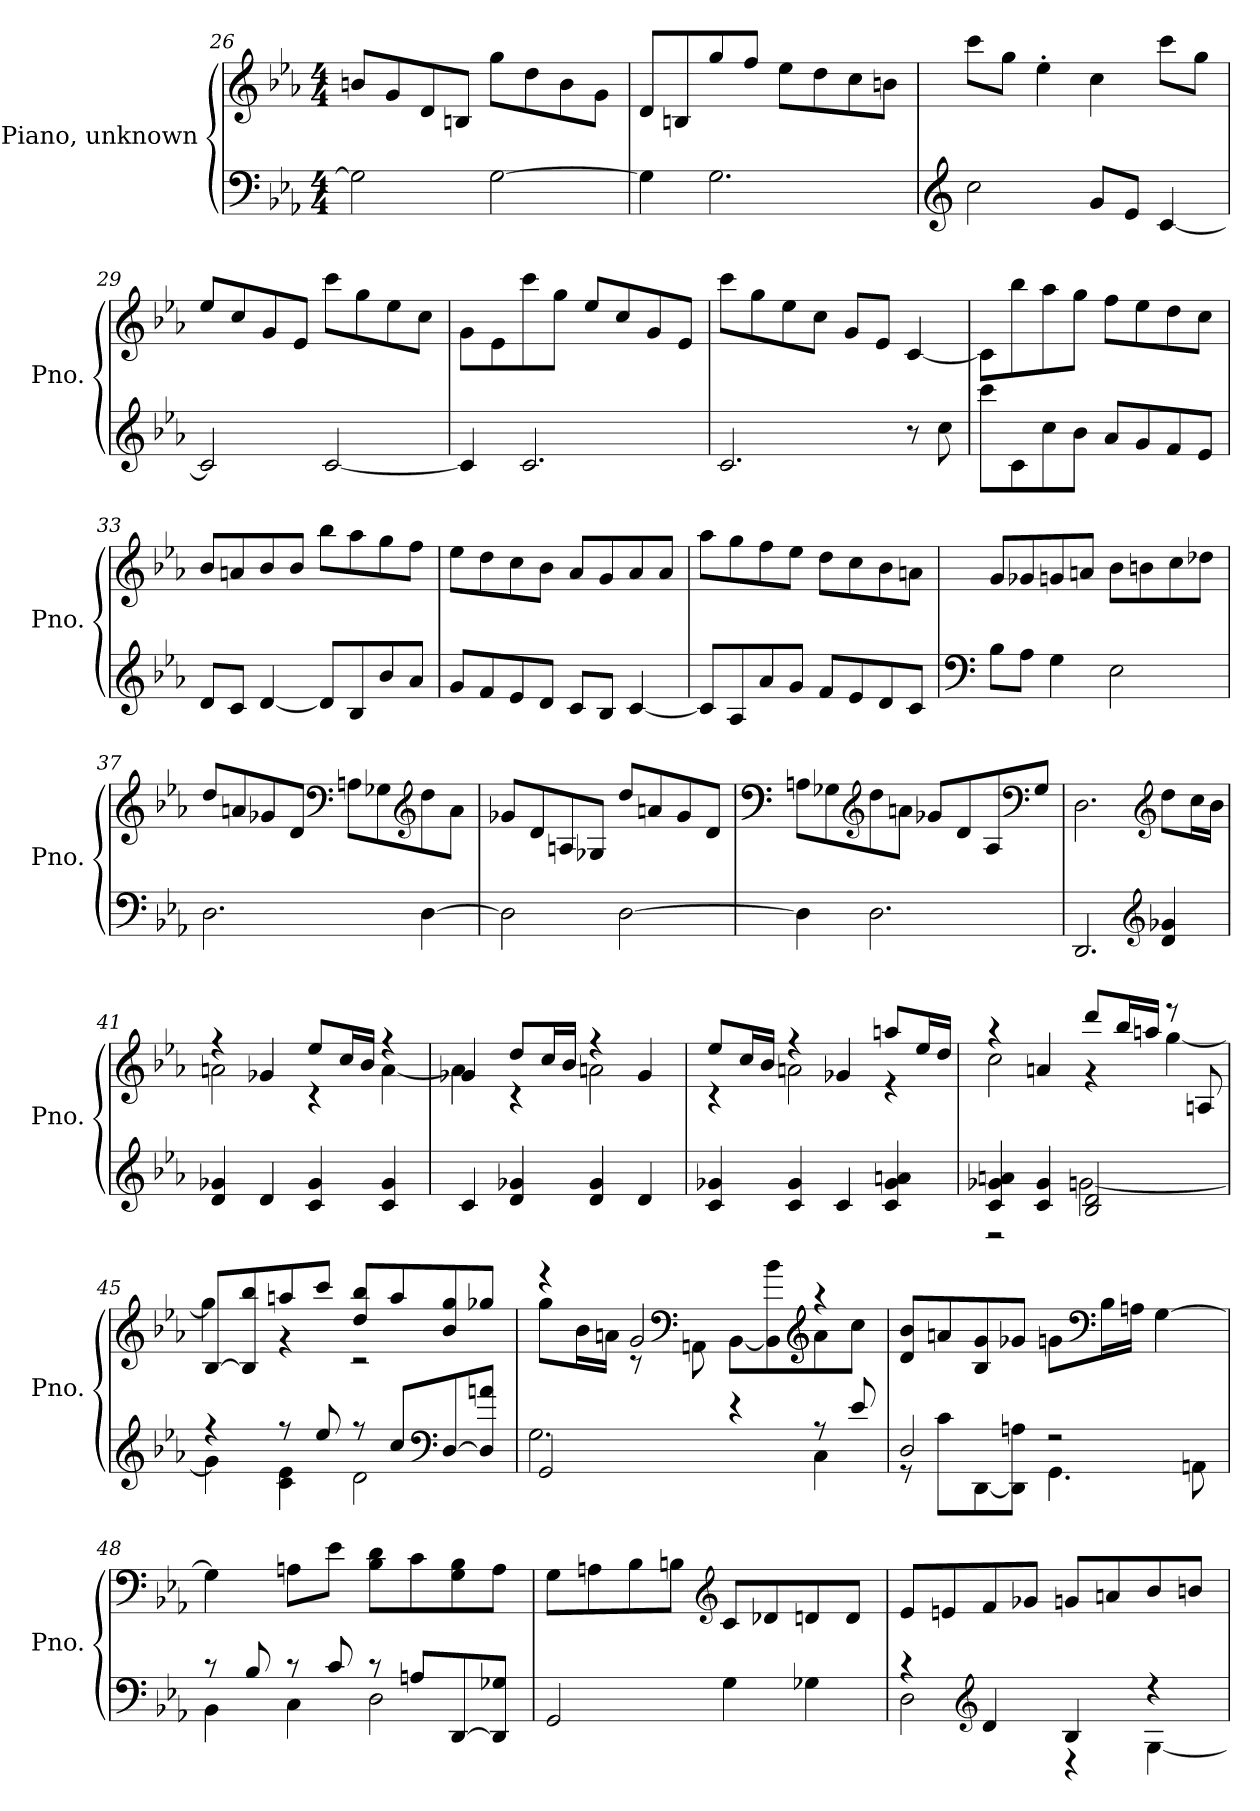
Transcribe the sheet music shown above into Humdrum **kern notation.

**kern	**kern
*part1	*part1
*staff2	*staff1
*I"Piano, unknown	*
*I'Pno.	*
*clefF4	*clefG2
*k[b-e-a-]	*k[b-e-a-]
*M4/4	*M4/4
=26	=26
2G\]	8bn/L
.	8g/
.	8d/
.	8Bn/J
[2G\	8gg\L
.	8dd\
.	8b\
.	8g\J
=27	=27
4G\]	8d/L
.	8Bn/
2.G\	8gg/
.	8ff/J
.	8ee-\L
.	8dd\
.	8cc\
.	8bn\J
=28	=28
*clefG2	*
2cc\	8ccc\L
.	8gg\J
.	4ee-'\
8g/L	4cc\
8e-/J	.
[4c/	8ccc\L
.	8gg\J
!!LO:LB:g=z
=29	=29
2c/]	8ee-/L
.	8cc/
.	8g/
.	8e-/J
[2c/	8ccc\L
.	8gg\
.	8ee-\
.	8cc\J
=30	=30
4c/]	8g\L
.	8e-\
2.c/	8ccc\
.	8gg\J
.	8ee-/L
.	8cc/
.	8g/
.	8e-/J
=31	=31
2.c/	8ccc\L
.	8gg\
.	8ee-\
.	8cc\J
.	8g/L
.	8e-/J
8r	[4c/
8cc\	.
=32	=32
8ccc\L	8c\L]
8c\	8bb-\
8cc\	8aa-\
8b-\J	8gg\J
8a-/L	8ff\L
8g/	8ee-\
8f/	8dd\
8e-/J	8cc\J
=33	=33
8d/L	8b-/L
8c/J	8an/
[4d/	8b-/
.	8b-/J
8d/L]	8bb-\L
8B-/	8aa-\
8b-/	8gg\
8a-/J	8ff\J
!!LO:LB:g=z
=34	=34
8g/L	8ee-\L
8f/	8dd\
8e-/	8cc\
8d/J	8b-\J
8c/L	8a-/L
8B-/J	8g/
[4c/	8a-/
.	8a-/J
=35	=35
8c/L]	8aa-\L
8A-/	8gg\
8a-/	8ff\
8g/J	8ee-\J
8f/L	8dd\L
8e-/	8cc\
8d/	8b-\
8c/J	8an\J
=36	=36
*clefF4	*
8B-\L	8g/L
8A-\J	8g-X/
4G\	8gn/
.	8an/J
2E-\	8b-\L
.	8bn\
.	8cc\
.	8dd-X\J
!!LO:LB:g=z
=37	=37
2.D\	8dd/L
.	8an/
.	8g-X/
.	8d/J
*	*clefF4
.	8An\L
.	8G-X\
*	*clefG2
[4D\	8dd\
.	8a\J
=38	=38
2D\]	8g-X/L
.	8d/
.	8An/
.	8G-X/J
[2D\	8dd/L
.	8an/
.	8g-/
.	8d/J
=39	=39
*	*clefF4
4D\]	8An\L
.	8G-X\
*	*clefG2
2.D\	8dd\
.	8an\J
.	8g-X/L
.	8d/
.	8A/
*	*clefF4
.	8G-/J
!!LO:LB:g=z
=40	=40
2.DD/	2.D\
*clefG2	*clefG2
4d/ 4g-X/	8dd\L
.	16cc\L
.	16b-\JJ
=41	=41
*	*^
4d/ 4g-X/	4r	2an\
4d/	4g-X/	.
4c/ 4g-/	8ee-/L	4r
.	16cc/L	.
.	16b-/JJ	.
4c/ 4g-/	4r	[4a\
=42	=42	=42
4c/	4g-X/	4a\]
4d/ 4g-X/	8dd/L	4r
.	16cc/L	.
.	16b-/JJ	.
4d/ 4g-/	4r	2an\
4d/	4g-/	.
=43	=43	=43
4c/ 4g-X/	8ee-/L	4r
.	16cc/L	.
.	16b-/JJ	.
4c/ 4g-/	4r	2an\
4c/	4g-X/	.
4c/ 4g-/ 4an/	8aan/L	4r
.	16ee-/L	.
.	16dd/JJ	.
!!LO:LB:g=z	!!
=44	=44	=44
*^	*	*
4c/ 4g-X/ 4an/	2r	4r	2cc\
4c/ 4g-/	.	4an/	.
2B-/ 2d/	[2gn\	8ddd/L	4r
.	.	16bb-/L	.
.	.	16aan/JJ	.
.	.	8r	[4gg\
.	.	8An/	.
=45	=45	=45	=45
4r	4g\]	[8B-/L	4gg\]
.	.	8B-/] 8bb-/	.
8r	4c\ 4e-\	8aan/	4r
8ee-/	.	8ccc/J	.
8r	2d\	8dd/ 8bb-/L	2r
8cc/L	.	8aa/	.
*clefF4	*	*	*
[8D/	.	8b-/ 8gg/	.
8D/] 8an/J	.	8gg-X/J	.
=46	=46	=46	=46
2GG/	2.G\	4r	8gg\L
.	.	.	16b-\L
.	.	.	16an\JJ
.	.	2g/	8r
*	*	*clefF4	*
.	.	.	8AAn\
4r	.	.	[8BB-\L
.	.	.	8BB-\] 8b-\
*	*	*clefG2	*
8r	4C\	4r	8a\
8e-/	.	.	8cc\J
*	*	*v	*v
!!LO:PB:g=z
=47	=47	=47
2D/	8r	8d/ 8b-/L
.	8c\L	8an/
.	[8DD\	8B-/ 8g/
.	8DD\] 8An\J	8g-X/J
2r	4.GG\	8gn\L
*	*	*clefF4
.	.	16B-\L
.	.	16An\JJ
.	.	[4G\
.	8AAn\	.
=48	=48	=48
8r	4BB-\	4G\]
8B-/	.	.
8r	4C\	8An\L
8c/	.	8e-\J
8r	2D\	8B-\ 8d\L
8An/L	.	8c\
[8DD/	.	8G\ 8B-\
8DD/] 8G-X/J	.	8A\J
*v	*v	*
=49	=49
2GG/	8G\L
.	8An\
.	8B-\
.	8Bn\J
*	*clefG2
4G\	8c/L
.	8d-X/
4G-X\	8dn/
.	8d/J
!!LO:LB:g=z
=50	=50
*^	*
4r	2D\	8e-/L
.	.	8en/
*clefG2	*	*
4d/	.	8f/
.	.	8g-X/J
4B-/	4r	8gn/L
.	.	8an/
4r	[4G\	8b-/
.	.	8bn/J
*v	*v	*
=	=
*-	*-
